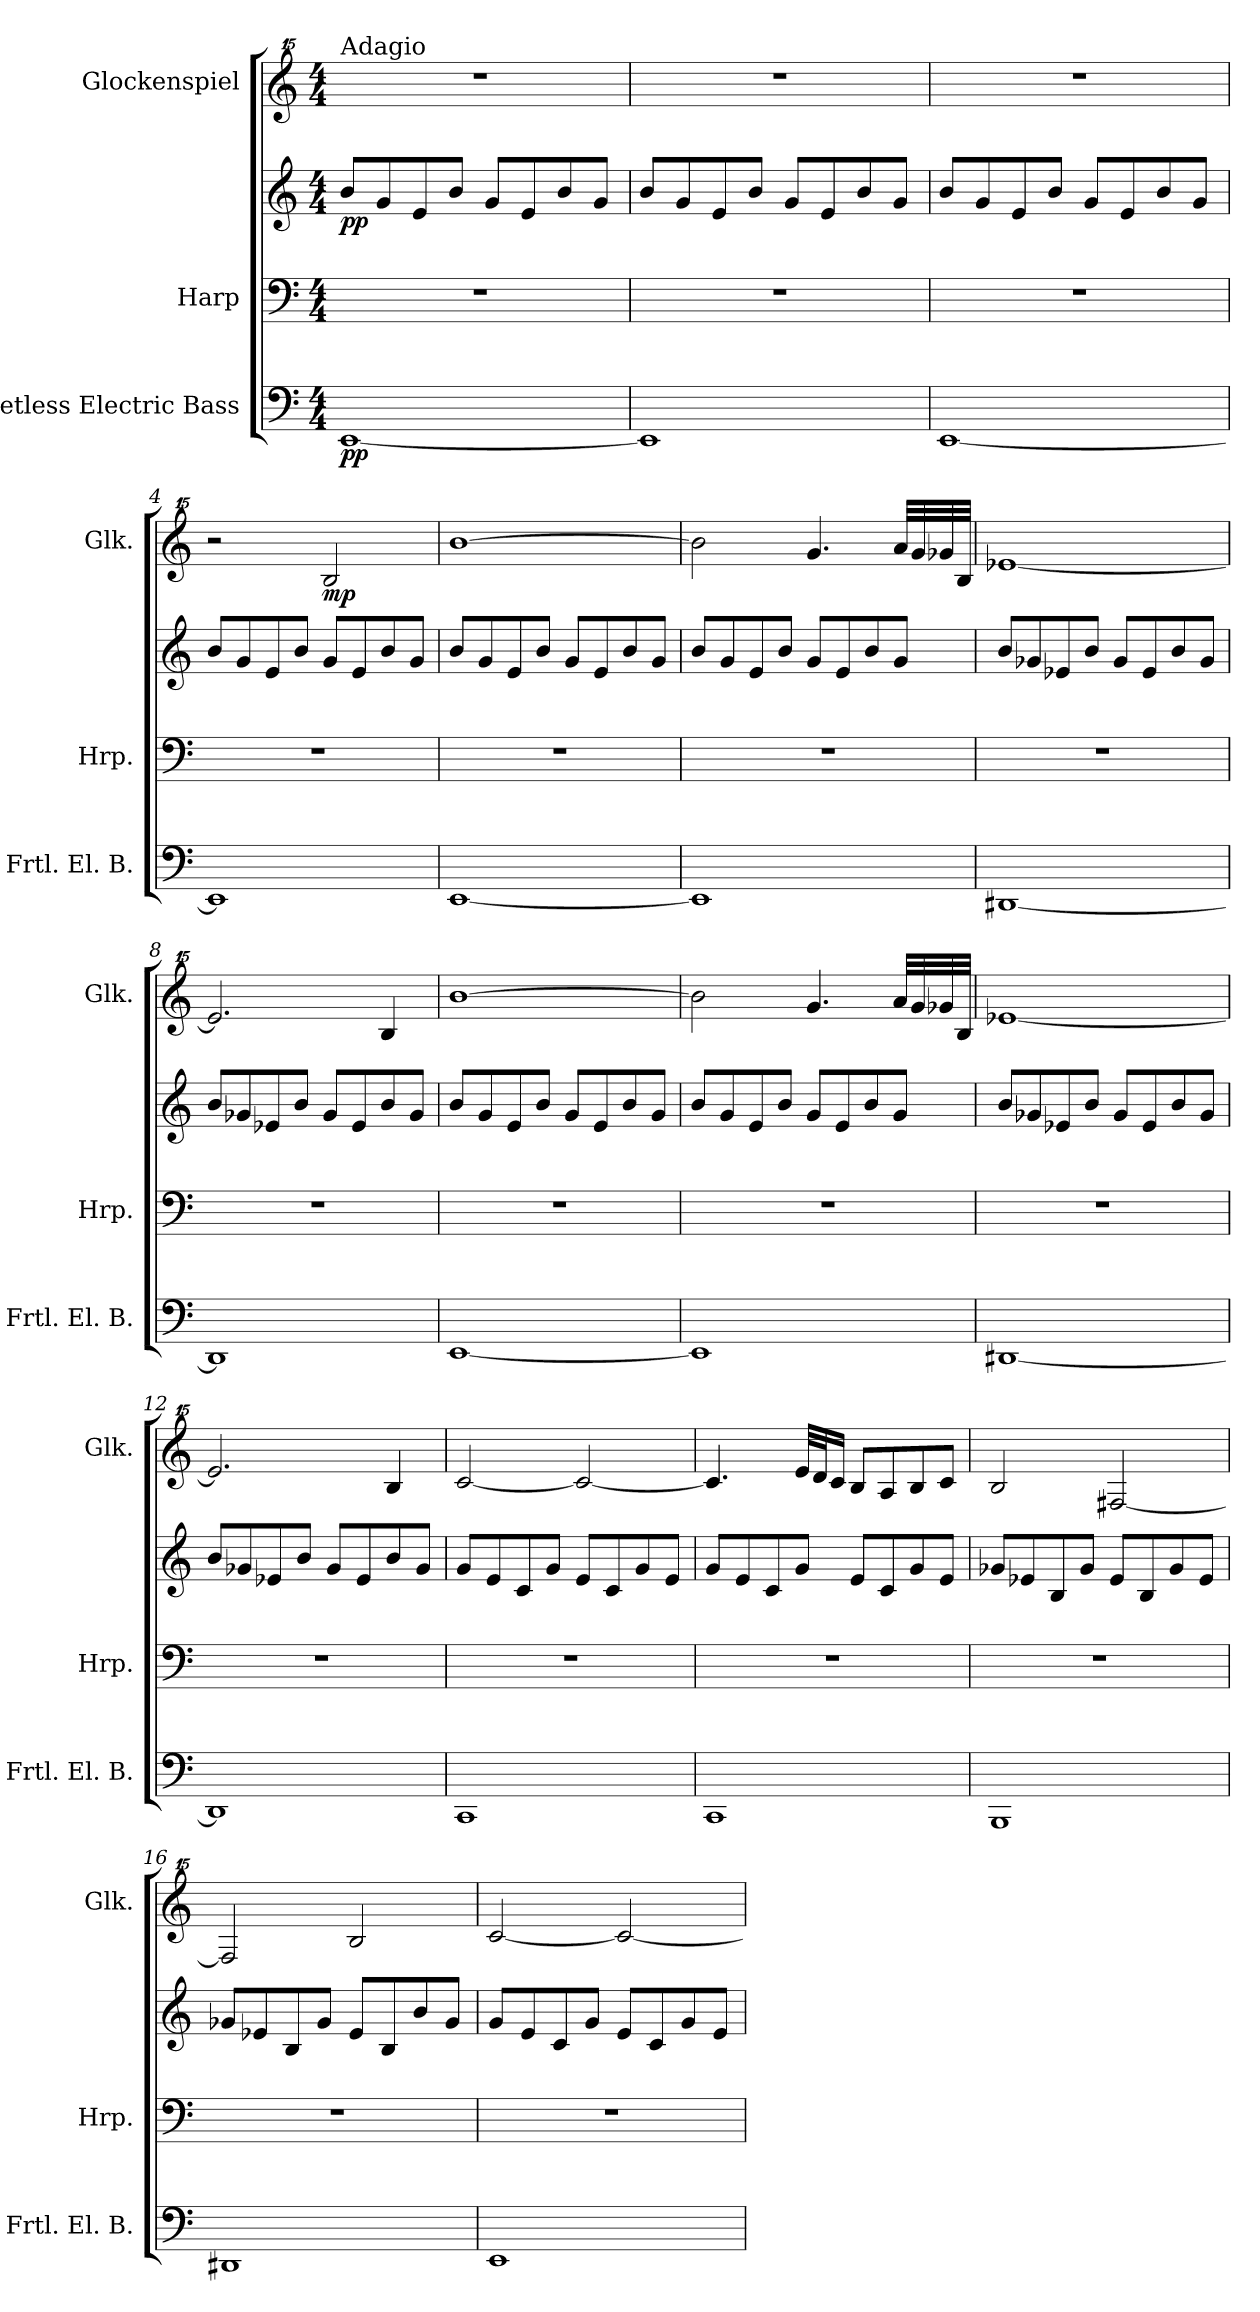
**kern	**dynam	**kern	**kern	**dynam	**kern	**dynam
*part3	*part3	*part2	*part2	*part2	*part1	*part1
*staff4	*staff4	*staff3	*staff2	*staff2/3	*staff1	*staff1
*I"Fretless Electric Bass	*	*I"Harp	*	*	*I"Glockenspiel	*
*I'Frtl. El. B.	*	*I'Hrp.	*	*	*I'Glk.	*
*clefF4	*	*clefF4	*clefG2	*	*clefG^^2	*
*k[]	*	*k[]	*k[]	*	*k[]	*
*C:	*	*C:	*C:	*	*C:	*
*M4/4	*	*M4/4	*M4/4	*	*M4/4	*
=1	=1	=1	=1	=1	=1	=1
!	!	!	!	!	!LO:TX:a:t=Adagio	!
!	!LO:DY:b	!	!	!LO:DY:b	!	!
[1EE	pp	1r	8b/L	pp	1r	.
.	.	.	8g/	.	.	.
.	.	.	8e/	.	.	.
.	.	.	8b/J	.	.	.
.	.	.	8g/L	.	.	.
.	.	.	8e/	.	.	.
.	.	.	8b/	.	.	.
.	.	.	8g/J	.	.	.
=2	=2	=2	=2	=2	=2	=2
1EE]	.	1r	8b/L	.	1r	.
.	.	.	8g/	.	.	.
.	.	.	8e/	.	.	.
.	.	.	8b/J	.	.	.
.	.	.	8g/L	.	.	.
.	.	.	8e/	.	.	.
.	.	.	8b/	.	.	.
.	.	.	8g/J	.	.	.
=3	=3	=3	=3	=3	=3	=3
[1EE	.	1r	8b/L	.	1r	.
.	.	.	8g/	.	.	.
.	.	.	8e/	.	.	.
.	.	.	8b/J	.	.	.
.	.	.	8g/L	.	.	.
.	.	.	8e/	.	.	.
.	.	.	8b/	.	.	.
.	.	.	8g/J	.	.	.
=4	=4	=4	=4	=4	=4	=4
1EE]	.	1r	8b/L	.	2r	.
.	.	.	8g/	.	.	.
.	.	.	8e/	.	.	.
.	.	.	8b/J	.	.	.
!	!	!	!	!	!	!LO:DY:b
.	.	.	8g/L	.	2bb/	mp
.	.	.	8e/	.	.	.
.	.	.	8b/	.	.	.
.	.	.	8g/J	.	.	.
!!LO:LB:g=z
=5	=5	=5	=5	=5	=5	=5
[1EE	.	1r	8b/L	.	[1bbb	.
.	.	.	8g/	.	.	.
.	.	.	8e/	.	.	.
.	.	.	8b/J	.	.	.
.	.	.	8g/L	.	.	.
.	.	.	8e/	.	.	.
.	.	.	8b/	.	.	.
.	.	.	8g/J	.	.	.
=6	=6	=6	=6	=6	=6	=6
1EE]	.	1r	8b/L	.	2bbb\]	.
.	.	.	8g/	.	.	.
.	.	.	8e/	.	.	.
.	.	.	8b/J	.	.	.
.	.	.	8g/L	.	4.ggg/	.
.	.	.	8e/	.	.	.
.	.	.	8b/	.	.	.
.	.	.	8g/J	.	32aaa/LLL	.
.	.	.	.	.	32ggg/	.
.	.	.	.	.	32ggg-X/	.
.	.	.	.	.	32bb/JJJ	.
=7	=7	=7	=7	=7	=7	=7
[1DD#X	.	1r	8b/L	.	[1eee-X	.
.	.	.	8g-X/	.	.	.
.	.	.	8e-X/	.	.	.
.	.	.	8b/J	.	.	.
.	.	.	8g-/L	.	.	.
.	.	.	8e-/	.	.	.
.	.	.	8b/	.	.	.
.	.	.	8g-/J	.	.	.
=8	=8	=8	=8	=8	=8	=8
1DD#]	.	1r	8b/L	.	2.eee-/]	.
.	.	.	8g-X/	.	.	.
.	.	.	8e-X/	.	.	.
.	.	.	8b/J	.	.	.
.	.	.	8g-/L	.	.	.
.	.	.	8e-/	.	.	.
.	.	.	8b/	.	4bb/	.
.	.	.	8g-/J	.	.	.
!!LO:PB:g=z
=9	=9	=9	=9	=9	=9	=9
[1EE	.	1r	8b/L	.	[1bbb	.
.	.	.	8g/	.	.	.
.	.	.	8e/	.	.	.
.	.	.	8b/J	.	.	.
.	.	.	8g/L	.	.	.
.	.	.	8e/	.	.	.
.	.	.	8b/	.	.	.
.	.	.	8g/J	.	.	.
=10	=10	=10	=10	=10	=10	=10
1EE]	.	1r	8b/L	.	2bbb\]	.
.	.	.	8g/	.	.	.
.	.	.	8e/	.	.	.
.	.	.	8b/J	.	.	.
.	.	.	8g/L	.	4.ggg/	.
.	.	.	8e/	.	.	.
.	.	.	8b/	.	.	.
.	.	.	8g/J	.	32aaa/LLL	.
.	.	.	.	.	32ggg/	.
.	.	.	.	.	32ggg-X/	.
.	.	.	.	.	32bb/JJJ	.
=11	=11	=11	=11	=11	=11	=11
[1DD#X	.	1r	8b/L	.	[1eee-X	.
.	.	.	8g-X/	.	.	.
.	.	.	8e-X/	.	.	.
.	.	.	8b/J	.	.	.
.	.	.	8g-/L	.	.	.
.	.	.	8e-/	.	.	.
.	.	.	8b/	.	.	.
.	.	.	8g-/J	.	.	.
=12	=12	=12	=12	=12	=12	=12
1DD#]	.	1r	8b/L	.	2.eee-/]	.
.	.	.	8g-X/	.	.	.
.	.	.	8e-X/	.	.	.
.	.	.	8b/J	.	.	.
.	.	.	8g-/L	.	.	.
.	.	.	8e-/	.	.	.
.	.	.	8b/	.	4bb/	.
.	.	.	8g-/J	.	.	.
!!LO:LB:g=z
=13	=13	=13	=13	=13	=13	=13
1CC	.	1r	8g/L	.	[2ccc/	.
.	.	.	8e/	.	.	.
.	.	.	8c/	.	.	.
.	.	.	8g/J	.	.	.
.	.	.	8e/L	.	2ccc/_	.
.	.	.	8c/	.	.	.
.	.	.	8g/	.	.	.
.	.	.	8e/J	.	.	.
=14	=14	=14	=14	=14	=14	=14
1CC	.	1r	8g/L	.	4.ccc/]	.
.	.	.	8e/	.	.	.
.	.	.	8c/	.	.	.
.	.	.	8g/J	.	32eee/LLL	.
.	.	.	.	.	32ddd/J	.
.	.	.	.	.	16ccc/JJ	.
.	.	.	8e/L	.	8bb/L	.
.	.	.	8c/	.	8aa/	.
.	.	.	8g/	.	8bb/	.
.	.	.	8e/J	.	8ccc/J	.
=15	=15	=15	=15	=15	=15	=15
1BBB	.	1r	8g-X/L	.	2bb/	.
.	.	.	8e-X/	.	.	.
.	.	.	8B/	.	.	.
.	.	.	8g-/J	.	.	.
.	.	.	8e-/L	.	[2ff#X/	.
.	.	.	8B/	.	.	.
.	.	.	8g-/	.	.	.
.	.	.	8e-/J	.	.	.
=16	=16	=16	=16	=16	=16	=16
1DD#X	.	1r	8g-X/L	.	2ff#/]	.
.	.	.	8e-X/	.	.	.
.	.	.	8B/	.	.	.
.	.	.	8g-/J	.	.	.
.	.	.	8e-/L	.	2bb/	.
.	.	.	8B/	.	.	.
.	.	.	8b/	.	.	.
.	.	.	8g-/J	.	.	.
!!LO:LB:g=z
=17	=17	=17	=17	=17	=17	=17
1EE	.	1r	8g/L	.	[2ccc/	.
.	.	.	8e/	.	.	.
.	.	.	8c/	.	.	.
.	.	.	8g/J	.	.	.
.	.	.	8e/L	.	2ccc/_	.
.	.	.	8c/	.	.	.
.	.	.	8g/	.	.	.
.	.	.	8e/J	.	.	.
=	=	=	=	=	=	=
*-	*-	*-	*-	*-	*-	*-
